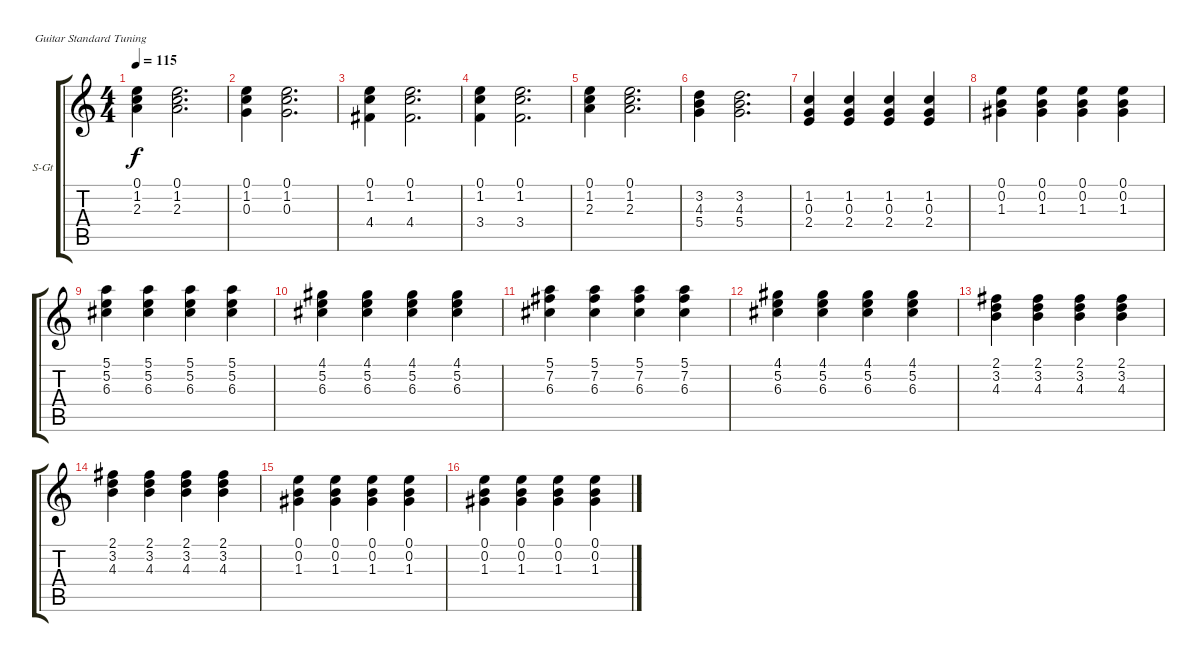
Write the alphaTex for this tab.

\bracketExtendMode groupsimilarinstruments
\firstSystemTrackNameOrientation horizontal
\otherSystemsTrackNameOrientation horizontal
\track ("Acoustic Piano" "S-Gt") {instrument acousticgrandpiano}
\staff {score tabs}
\tuning (E4 B3 G3 D3 A2 E2)
\displaytranspose 12
\ts (4 4)
\tempo 115
\clef g2
\ks c
(0.1 1.2 2.3).4{dy f} (0.1 1.2 2.3).2{d} |
(0.1 1.2 0.3).4 (0.1 1.2 0.3).2{d} |
(0.1 1.2 4.4).4 (0.1 1.2 4.4).2{d} |
(0.1 1.2 3.4).4 (0.1 1.2 3.4).2{d} |
(0.1 1.2 2.3).4 (0.1 1.2 2.3).2{d} |
(3.2 4.3 5.4).4 (3.2 4.3 5.4).2{d} |
(1.2 0.3 2.4).4 (1.2 0.3 2.4).4 (1.2 0.3 2.4).4 (1.2 0.3 2.4).4 |
(0.1 0.2 1.3).4 (0.1 0.2 1.3).4 (0.1 0.2 1.3).4 (0.1 0.2 1.3).4 |
(5.1 5.2 6.3).4 (5.1 5.2 6.3).4 (5.1 5.2 6.3).4 (5.1 5.2 6.3).4 |
(4.1 5.2 6.3).4 (4.1 5.2 6.3).4 (4.1 5.2 6.3).4 (4.1 5.2 6.3).4 |
(5.1 7.2 6.3).4 (5.1 7.2 6.3).4 (5.1 7.2 6.3).4 (5.1 7.2 6.3).4 |
(4.1 5.2 6.3).4 (4.1 5.2 6.3).4 (4.1 5.2 6.3).4 (4.1 5.2 6.3).4 |
(2.1 3.2 4.3).4 (2.1 3.2 4.3).4 (2.1 3.2 4.3).4 (2.1 3.2 4.3).4 |
(2.1 3.2 4.3).4 (2.1 3.2 4.3).4 (2.1 3.2 4.3).4 (2.1 3.2 4.3).4 |
(0.1 0.2 1.3).4 (0.1 0.2 1.3).4 (0.1 0.2 1.3).4 (0.1 0.2 1.3).4 |
(0.1 0.2 1.3).4 (0.1 0.2 1.3).4 (0.1 0.2 1.3).4 (0.1 0.2 1.3).4
